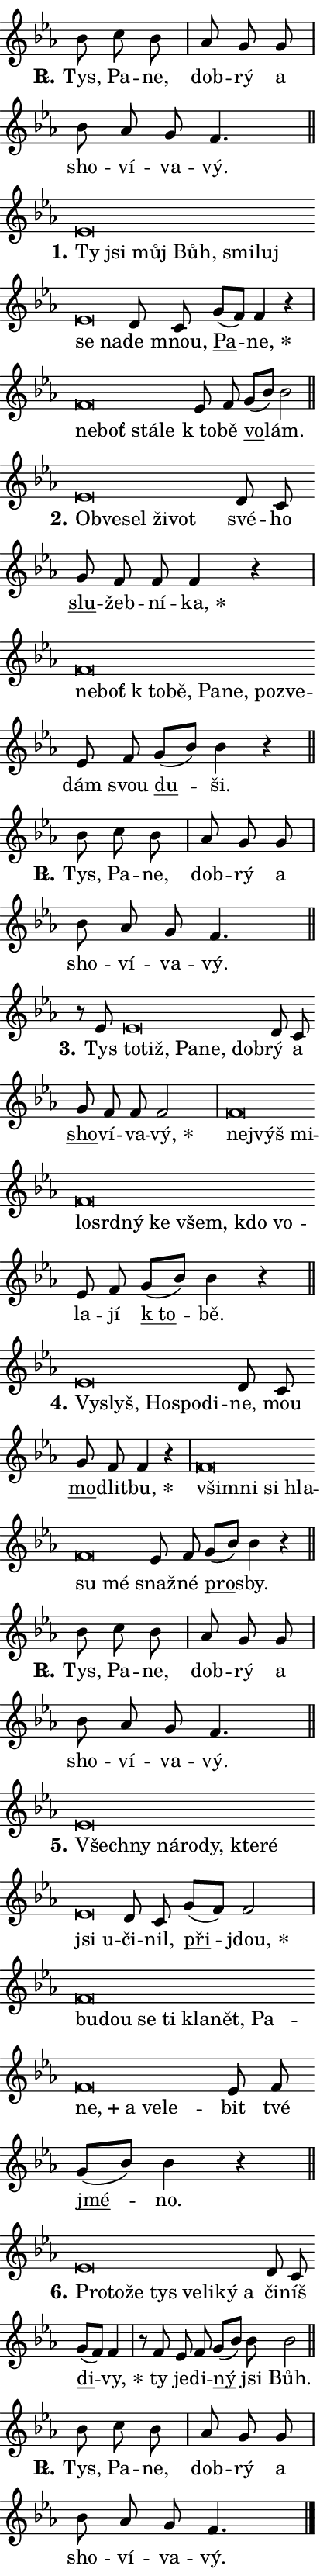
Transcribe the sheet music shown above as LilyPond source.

\version "2.24.0"
\header { tagline = "" }
\paper {
  indent = 0\cm
  top-margin = 0\cm
  right-margin = 0.13\cm % to fit lyric hyphens
  bottom-margin = 0\cm
  left-margin = 0\cm
  paper-width = 7\cm
  page-breaking = #ly:one-page-breaking
  system-system-spacing.basic-distance = #11
  score-system-spacing.basic-distance = #11
  ragged-last = ##f
}


%% Author: Thomas Morley
%% https://lists.gnu.org/archive/html/lilypond-user/2020-05/msg00002.html
#(define (line-position grob)
"Returns position of @var[grob} in current system:
   @code{'start}, if at first time-step
   @code{'end}, if at last time-step
   @code{'middle} otherwise
"
  (let* ((col (ly:item-get-column grob))
         (ln (ly:grob-object col 'left-neighbor))
         (rn (ly:grob-object col 'right-neighbor))
         (col-to-check-left (if (ly:grob? ln) ln col))
         (col-to-check-right (if (ly:grob? rn) rn col))
         (break-dir-left
           (and
             (ly:grob-property col-to-check-left 'non-musical #f)
             (ly:item-break-dir col-to-check-left)))
         (break-dir-right
           (and
             (ly:grob-property col-to-check-right 'non-musical #f)
             (ly:item-break-dir col-to-check-right))))
        (cond ((eqv? 1 break-dir-left) 'start)
              ((eqv? -1 break-dir-right) 'end)
              (else 'middle))))

#(define (tranparent-at-line-position vctor)
  (lambda (grob)
  "Relying on @code{line-position} select the relevant enry from @var{vctor}.
Used to determine transparency,"
    (case (line-position grob)
      ((end) (not (vector-ref vctor 0)))
      ((middle) (not (vector-ref vctor 1)))
      ((start) (not (vector-ref vctor 2))))))

noteHeadBreakVisibility =
#(define-music-function (break-visibility)(vector?)
"Makes @code{NoteHead}s transparent relying on @var{break-visibility}"
#{
  \override NoteHead.transparent =
    #(tranparent-at-line-position break-visibility)
#})

#(define delete-ledgers-for-transparent-note-heads
  (lambda (grob)
    "Reads whether a @code{NoteHead} is transparent.
If so this @code{NoteHead} is removed from @code{'note-heads} from
@var{grob}, which is supposed to be @code{LedgerLineSpanner}.
As a result ledgers are not printed for this @code{NoteHead}"
    (let* ((nhds-array (ly:grob-object grob 'note-heads))
           (nhds-list
             (if (ly:grob-array? nhds-array)
                 (ly:grob-array->list nhds-array)
                 '()))
           ;; Relies on the transparent-property being done before
           ;; Staff.LedgerLineSpanner.after-line-breaking is executed.
           ;; This is fragile ...
           (to-keep
             (remove
               (lambda (nhd)
                 (ly:grob-property nhd 'transparent #f))
               nhds-list)))
      ;; TODO find a better method to iterate over grob-arrays, similiar
      ;; to filter/remove etc for lists
      ;; For now rebuilt from scratch
      (set! (ly:grob-object grob 'note-heads)  '())
      (for-each
        (lambda (nhd)
          (ly:pointer-group-interface::add-grob grob 'note-heads nhd))
        to-keep))))

squashNotes = {
  \override NoteHead.X-extent = #'(-0.2 . 0.2)
  \override NoteHead.Y-extent = #'(-0.75 . 0)
  \override NoteHead.stencil =
    #(lambda (grob)
       (let ((pos (ly:grob-property grob 'staff-position)))
         (begin
           (if (< pos -7) (display "ERROR: Lower brevis then expected\n") (display "OK: Expected brevis position\n"))
           (if (<= pos -6) ly:text-interface::print ly:note-head::print))))
}
unSquashNotes = {
  \revert NoteHead.X-extent
  \revert NoteHead.Y-extent
  \revert NoteHead.stencil
}

hideNotes = \noteHeadBreakVisibility #begin-of-line-visible
unHideNotes = \noteHeadBreakVisibility #all-visible

% work-around for resetting accidentals
% https://lilypond.org/doc/v2.23/Documentation/notation/displaying-rhythms#unmetered-music
cadenzaMeasure = {
  \cadenzaOff
  \partial 1024 s1024
  \cadenzaOn
}

#(define-markup-command (accent layout props text) (markup?)
  "Underline accented syllable"
  (interpret-markup layout props
    #{\markup \override #'(offset . 4.3) \underline { #text }#}))

responsum = \markup \concat {
  "R" \hspace #-1.05 \path #0.1 #'((moveto 0 0.07) (lineto 0.9 0.8)) \hspace #0.05 "."
}

spaceSize = #0.6828661417322834 % exact space size for TeX Gyre Schola

\layout {
  \context {
    \Staff
    \remove "Time_signature_engraver"
    \override LedgerLineSpanner.after-line-breaking = #delete-ledgers-for-transparent-note-heads
  }
  \context {
    \Lyrics {
      \override LyricSpace.minimum-distance = \spaceSize
      \override LyricText.font-name = #"TeX Gyre Schola"
      \override LyricText.font-size = 1
      \override StanzaNumber.font-name = #"TeX Gyre Schola Bold"
      \override StanzaNumber.font-size = 1
    }
  }
  \context {
    \Score 
    \override NoteHead.text =
      #(lambda (grob) 
        (let ((pos (ly:grob-property grob 'staff-position)))
          #{\markup {
            \combine
              \halign #-0.55 \raise #(if (= pos -6) 0 0.5) \override #'(thickness . 2) \draw-line #'(3.2 . 0)
              \musicglyph "noteheads.sM1"
          }#}))
  }
}

% magnetic-lyrics.ily
%
%   written by
%     Jean Abou Samra <jean@abou-samra.fr>
%     Werner Lemberg <wl@gnu.org>
%
%   adapted by
%     Jiri Hon <jiri.hon@gmail.com>
%
% Version 2022-Apr-15

% https://www.mail-archive.com/lilypond-user@gnu.org/msg149350.html

#(define (Left_hyphen_pointer_engraver context)
   "Collect syllable-hyphen-syllable occurrences in lyrics and store
them in properties.  This engraver only looks to the left.  For
example, if the lyrics input is @code{foo -- bar}, it does the
following.

@itemize @bullet
@item
Set the @code{text} property of the @code{LyricHyphen} grob between
@q{foo} and @q{bar} to @code{foo}.

@item
Set the @code{left-hyphen} property of the @code{LyricText} grob with
text @q{foo} to the @code{LyricHyphen} grob between @q{foo} and
@q{bar}.
@end itemize

Use this auxiliary engraver in combination with the
@code{lyric-@/text::@/apply-@/magnetic-@/offset!} hook."
   (let ((hyphen #f)
         (text #f))
     (make-engraver
      (acknowledgers
       ((lyric-syllable-interface engraver grob source-engraver)
        (set! text grob)))
      (end-acknowledgers
       ((lyric-hyphen-interface engraver grob source-engraver)
        ;(when (not (grob::has-interface grob 'lyric-space-interface))
          (set! hyphen grob)));)
      ((stop-translation-timestep engraver)
       (when (and text hyphen)
         (ly:grob-set-object! text 'left-hyphen hyphen))
       (set! text #f)
       (set! hyphen #f)))))

#(define (lyric-text::apply-magnetic-offset! grob)
   "If the space between two syllables is less than the value in
property @code{LyricText@/.details@/.squash-threshold}, move the right
syllable to the left so that it gets concatenated with the left
syllable.

Use this function as a hook for
@code{LyricText@/.after-@/line-@/breaking} if the
@code{Left_@/hyphen_@/pointer_@/engraver} is active."
   (let ((hyphen (ly:grob-object grob 'left-hyphen #f)))
     (when hyphen
       (let ((left-text (ly:spanner-bound hyphen LEFT)))
         (when (grob::has-interface left-text 'lyric-syllable-interface)
           (let* ((common (ly:grob-common-refpoint grob left-text X))
                  (this-x-ext (ly:grob-extent grob common X))
                  (left-x-ext
                   (begin
                     ;; Trigger magnetism for left-text.
                     (ly:grob-property left-text 'after-line-breaking)
                     (ly:grob-extent left-text common X)))
                  ;; `delta` is the gap width between two syllables.
                  (delta (- (interval-start this-x-ext)
                            (interval-end left-x-ext)))
                  (details (ly:grob-property grob 'details))
                  (threshold (assoc-get 'squash-threshold details 0.2)))
             (when (< delta threshold)
               (let* (;; We have to manipulate the input text so that
                      ;; ligatures crossing syllable boundaries are not
                      ;; disabled.  For languages based on the Latin
                      ;; script this is essentially a beautification.
                      ;; However, for non-Western scripts it can be a
                      ;; necessity.
                      (lt (ly:grob-property left-text 'text))
                      (rt (ly:grob-property grob 'text))
                      (is-space (grob::has-interface hyphen 'lyric-space-interface))
                      (space (if is-space " " ""))
                      (extra-delta (if is-space spaceSize 0))
                      ;; Append new syllable.
                      (ltrt-space (if (and (string? lt) (string? rt))
                                (string-append lt space rt)
                                (make-concat-markup (list lt space rt))))
                      ;; Right-align `ltrt` to the right side.
                      (ltrt-space-markup (grob-interpret-markup
                               grob
                               (make-translate-markup
                                (cons (interval-length this-x-ext) 0)
                                (make-right-align-markup ltrt-space)))))
                 (begin
                   ;; Don't print `left-text`.
                   (ly:grob-set-property! left-text 'stencil #f)
                   ;; Set text and stencil (which holds all collected
                   ;; syllables so far) and shift it to the left.
                   (ly:grob-set-property! grob 'text ltrt-space)
                   (ly:grob-set-property! grob 'stencil ltrt-space-markup)
                   (ly:grob-translate-axis! grob (- (- delta extra-delta)) X))))))))))


#(define (lyric-hyphen::displace-bounds-first grob)
   ;; Make very sure this callback isn't triggered too early.
   (let ((left (ly:spanner-bound grob LEFT))
         (right (ly:spanner-bound grob RIGHT)))
     (ly:grob-property left 'after-line-breaking)
     (ly:grob-property right 'after-line-breaking)
     (ly:lyric-hyphen::print grob)))

squashThreshold = #0.4

\layout {
  \context {
    \Lyrics
    \consists #Left_hyphen_pointer_engraver
    \override LyricText.after-line-breaking =
      #lyric-text::apply-magnetic-offset!
    \override LyricHyphen.stencil = #lyric-hyphen::displace-bounds-first
    \override LyricText.details.squash-threshold = \squashThreshold
    \override LyricHyphen.minimum-distance = 0
    \override LyricHyphen.minimum-length = \squashThreshold
  }
}

squashText = \override LyricText.details.squash-threshold = 9999
unSquashText = \override LyricText.details.squash-threshold = \squashThreshold

leftText = \override LyricText.self-alignment-X = #LEFT
unLeftText = \revert LyricText.self-alignment-X

starOffset = #(lambda (grob) 
                (let ((x_offset (ly:self-alignment-interface::aligned-on-x-parent grob)))
                  (if (= x_offset 0) 0 (+ x_offset 1.2))))

star = #(define-music-function (syllable)(string?)
"Append star separator at the end of a syllable"
#{
  \once \override LyricText.X-offset = #starOffset
  \lyricmode { \markup {
    #syllable
    \override #'((font-name . "TeX Gyre Schola Bold")) \hspace #0.2 \lower #0.65 \larger "*"
  } }
#})

starAccent = #(define-music-function (syllable)(string?)
"Append star separator at the end of a syllable and make accent"
#{
  \once \override LyricText.X-offset = #starOffset
  \lyricmode { \markup {
    \accent #syllable
    \override #'((font-name . "TeX Gyre Schola Bold")) \hspace #0.2 \lower #0.65 \larger "*"
  } }
#})

breath = #(define-music-function (syllable)(string?)
"Append breathing indicator at the end of a syllable"
#{
  \lyricmode { \markup { #syllable "+" } }
#})

optionalBreath = #(define-music-function (syllable)(string?)
"Append optional breathing indicator at the end of a syllable"
#{
  \lyricmode { \markup { #syllable "(+)" } }
#})


\score {
    <<
        \new Voice = "melody" { \cadenzaOn \key es \major \relative { bes'8 c bes \cadenzaMeasure \bar "|" as g g \cadenzaMeasure \bar "|" bes as g f4. \cadenzaMeasure \bar "||" \break } }
        \new Lyrics \lyricsto "melody" { \lyricmode { \set stanza = \responsum
Tys, Pa -- ne, dob -- rý a sho -- ví -- va -- vý. } }
    >>
    \layout {}
}

\score {
    <<
        \new Voice = "melody" { \cadenzaOn \key es \major \relative { \squashNotes es'\breve*1/16 \hideNotes \breve*1/16 \bar "" \breve*1/16 \bar "" \breve*1/16 \bar "" \breve*1/16 \bar "" \breve*1/16 \bar "" \breve*1/16 \breve*1/16 \bar "" \unHideNotes \unSquashNotes d8 c \bar "" g'[( f)] f4 r \cadenzaMeasure \bar "|" \squashNotes f\breve*1/16 \hideNotes \breve*1/16 \bar "" \breve*1/16 \breve*1/16 \bar "" \unHideNotes \unSquashNotes es8 f \bar "" g[( bes)] bes2 \cadenzaMeasure \bar "||" \break } }
        \new Lyrics \lyricsto "melody" { \lyricmode { \set stanza = "1."
\leftText Ty \squashText jsi můj Bůh, smi -- luj se na -- \unLeftText \unSquashText de mnou, \markup \accent Pa -- \star ne, \leftText ne -- \squashText boť stá -- le \unLeftText \unSquashText "k to" -- bě \markup \accent vo -- lám. } }
    >>
    \layout {}
}

\score {
    <<
        \new Voice = "melody" { \cadenzaOn \key es \major \relative { \squashNotes es'\breve*1/16 \hideNotes \breve*1/16 \bar "" \breve*1/16 \bar "" \breve*1/16 \breve*1/16 \bar "" \unHideNotes \unSquashNotes d8 c \bar "" g' f f f4 r \cadenzaMeasure \bar "|" \squashNotes f\breve*1/16 \hideNotes \breve*1/16 \bar "" \breve*1/16 \bar "" \breve*1/16 \bar "" \breve*1/16 \bar "" \breve*1/16 \bar "" \breve*1/16 \breve*1/16 \bar "" \unHideNotes \unSquashNotes es8 f \bar "" g[( bes)] bes4 r \cadenzaMeasure \bar "||" \break } }
        \new Lyrics \lyricsto "melody" { \lyricmode { \set stanza = "2."
\leftText Ob -- \squashText ve -- sel ži -- vot \unLeftText \unSquashText své -- ho \markup \accent slu -- žeb -- ní -- \star ka, \leftText ne -- \squashText boť "k to" -- bě, Pa -- ne, po -- zve -- \unLeftText \unSquashText dám svou \markup \accent du -- ši. } }
    >>
    \layout {}
}

\score {
    <<
        \new Voice = "melody" { \cadenzaOn \key es \major \relative { bes'8 c bes \cadenzaMeasure \bar "|" as g g \cadenzaMeasure \bar "|" bes as g f4. \cadenzaMeasure \bar "||" \break } }
        \new Lyrics \lyricsto "melody" { \lyricmode { \set stanza = \responsum
Tys, Pa -- ne, dob -- rý a sho -- ví -- va -- vý. } }
    >>
    \layout {}
}

\score {
    <<
        \new Voice = "melody" { \cadenzaOn \key es \major \relative { r8 es'8 \squashNotes es\breve*1/16 \hideNotes \breve*1/16 \bar "" \breve*1/16 \bar "" \breve*1/16 \breve*1/16 \bar "" \unHideNotes \unSquashNotes d8 c \bar "" g' f f f2 \cadenzaMeasure \bar "|" \squashNotes f\breve*1/16 \hideNotes \breve*1/16 \bar "" \breve*1/16 \bar "" \breve*1/16 \bar "" \breve*1/16 \bar "" \breve*1/16 \bar "" \breve*1/16 \bar "" \breve*1/16 \bar "" \breve*1/16 \breve*1/16 \bar "" \unHideNotes \unSquashNotes es8 f \bar "" g[( bes)] bes4 r \cadenzaMeasure \bar "||" \break } }
        \new Lyrics \lyricsto "melody" { \lyricmode { \set stanza = "3."
Tys \leftText to -- \squashText tiž, Pa -- ne, dob -- \unLeftText \unSquashText rý a \markup \accent sho -- ví -- va -- \star vý, \leftText nej -- \squashText výš mi -- lo -- srd -- ný ke všem, kdo vo -- \unLeftText \unSquashText la -- jí \markup \accent "k to" -- bě. } }
    >>
    \layout {}
}

\score {
    <<
        \new Voice = "melody" { \cadenzaOn \key es \major \relative { \squashNotes es'\breve*1/16 \hideNotes \breve*1/16 \bar "" \breve*1/16 \bar "" \breve*1/16 \breve*1/16 \bar "" \unHideNotes \unSquashNotes d8 c \bar "" g' f f4 r \cadenzaMeasure \bar "|" \squashNotes f\breve*1/16 \hideNotes \breve*1/16 \bar "" \breve*1/16 \bar "" \breve*1/16 \bar "" \breve*1/16 \breve*1/16 \bar "" \unHideNotes \unSquashNotes es8 f \bar "" g[( bes)] bes4 r \cadenzaMeasure \bar "||" \break } }
        \new Lyrics \lyricsto "melody" { \lyricmode { \set stanza = "4."
\leftText Vy -- \squashText slyš, Ho -- spo -- di -- \unLeftText \unSquashText ne, mou \markup \accent mo -- dlit -- \star bu, \leftText všim -- \squashText ni si hla -- su mé \unLeftText \unSquashText snaž -- né \markup \accent pro -- sby. } }
    >>
    \layout {}
}

\score {
    <<
        \new Voice = "melody" { \cadenzaOn \key es \major \relative { bes'8 c bes \cadenzaMeasure \bar "|" as g g \cadenzaMeasure \bar "|" bes as g f4. \cadenzaMeasure \bar "||" \break } }
        \new Lyrics \lyricsto "melody" { \lyricmode { \set stanza = \responsum
Tys, Pa -- ne, dob -- rý a sho -- ví -- va -- vý. } }
    >>
    \layout {}
}

\score {
    <<
        \new Voice = "melody" { \cadenzaOn \key es \major \relative { \squashNotes es'\breve*1/16 \hideNotes \breve*1/16 \bar "" \breve*1/16 \bar "" \breve*1/16 \bar "" \breve*1/16 \bar "" \breve*1/16 \bar "" \breve*1/16 \bar "" \breve*1/16 \breve*1/16 \bar "" \unHideNotes \unSquashNotes d8 c \bar "" g'[( f)] f2 \cadenzaMeasure \bar "|" \squashNotes f\breve*1/16 \hideNotes \breve*1/16 \bar "" \breve*1/16 \bar "" \breve*1/16 \bar "" \breve*1/16 \bar "" \breve*1/16 \bar "" \breve*1/16 \bar "" \breve*1/16 \bar "" \breve*1/16 \bar "" \breve*1/16 \breve*1/16 \bar "" \unHideNotes \unSquashNotes es8 f \bar "" g[( bes)] bes4 r \cadenzaMeasure \bar "||" \break } }
        \new Lyrics \lyricsto "melody" { \lyricmode { \set stanza = "5."
\leftText Všech -- \squashText ny ná -- ro -- dy, kte -- ré jsi u -- \unLeftText \unSquashText či -- nil, \markup \accent při -- \star jdou, \leftText bu -- \squashText dou se ti kla -- nět, Pa -- \breath "ne," a ve -- le -- \unLeftText \unSquashText bit tvé \markup \accent jmé -- no. } }
    >>
    \layout {}
}

\score {
    <<
        \new Voice = "melody" { \cadenzaOn \key es \major \relative { \squashNotes es'\breve*1/16 \hideNotes \breve*1/16 \bar "" \breve*1/16 \bar "" \breve*1/16 \bar "" \breve*1/16 \bar "" \breve*1/16 \bar "" \breve*1/16 \breve*1/16 \bar "" \unHideNotes \unSquashNotes d8 c \bar "" g'[( f)] f4 \cadenzaMeasure \bar "|" r8 f8 es8 f \bar "" g[( bes)] bes bes2 \cadenzaMeasure \bar "||" \break } }
        \new Lyrics \lyricsto "melody" { \lyricmode { \set stanza = "6."
\leftText Pro -- \squashText to -- že tys ve -- li -- ký a \unLeftText \unSquashText či -- níš \markup \accent di -- \star vy, ty je -- di -- \markup \accent ný jsi Bůh. } }
    >>
    \layout {}
}

\score {
    <<
        \new Voice = "melody" { \cadenzaOn \key es \major \relative { bes'8 c bes \cadenzaMeasure \bar "|" as g g \cadenzaMeasure \bar "|" bes as g f4. \cadenzaMeasure \bar "||" \break } \bar "|." }
        \new Lyrics \lyricsto "melody" { \lyricmode { \set stanza = \responsum
Tys, Pa -- ne, dob -- rý a sho -- ví -- va -- vý. } }
    >>
    \layout {}
}
